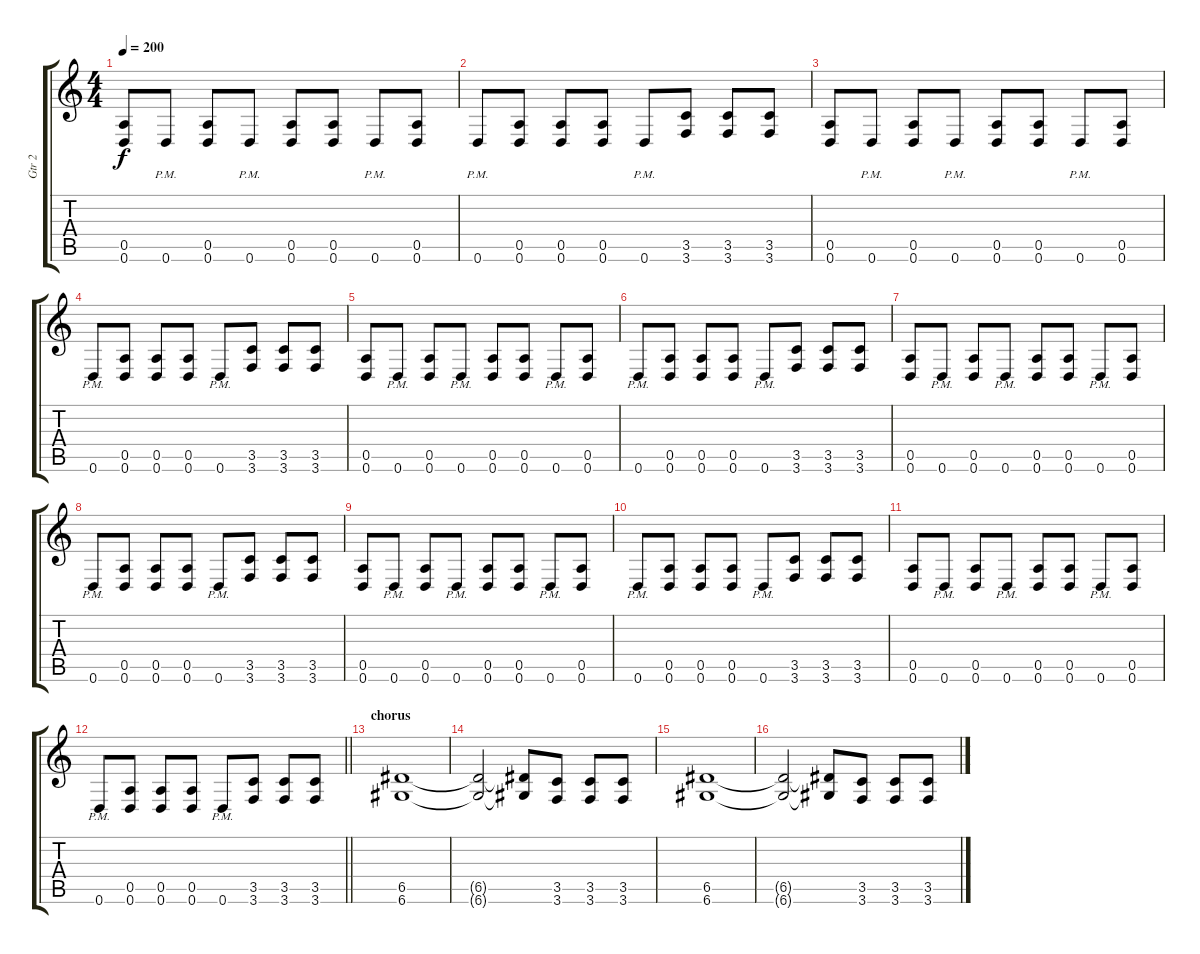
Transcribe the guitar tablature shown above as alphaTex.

\track ("Gtr 2" "Gtr 2") {instrument distortionguitar}
\staff {score tabs}
\tuning (E4 B3 G3 D3 A2 D2) {hide}
\ts (4 4)
\tempo 200
\clef g2
\ks c
(0.5 0.6).8{dy f} 0.6{pm}.8 (0.5 0.6).8 0.6{pm}.8 (0.5 0.6).8 (0.5 0.6).8 0.6{pm}.8 (0.5 0.6).8 |
0.6{pm}.8 (0.5 0.6).8 (0.5 0.6).8 (0.5 0.6).8 0.6{pm}.8 (3.5 3.6).8 (3.5 3.6).8 (3.5 3.6).8 |
(0.5 0.6).8 0.6{pm}.8 (0.5 0.6).8 0.6{pm}.8 (0.5 0.6).8 (0.5 0.6).8 0.6{pm}.8 (0.5 0.6).8 |
0.6{pm}.8 (0.5 0.6).8 (0.5 0.6).8 (0.5 0.6).8 0.6{pm}.8 (3.5 3.6).8 (3.5 3.6).8 (3.5 3.6).8 |
(0.5 0.6).8 0.6{pm}.8 (0.5 0.6).8 0.6{pm}.8 (0.5 0.6).8 (0.5 0.6).8 0.6{pm}.8 (0.5 0.6).8 |
0.6{pm}.8 (0.5 0.6).8 (0.5 0.6).8 (0.5 0.6).8 0.6{pm}.8 (3.5 3.6).8 (3.5 3.6).8 (3.5 3.6).8 |
(0.5 0.6).8 0.6{pm}.8 (0.5 0.6).8 0.6{pm}.8 (0.5 0.6).8 (0.5 0.6).8 0.6{pm}.8 (0.5 0.6).8 |
0.6{pm}.8 (0.5 0.6).8 (0.5 0.6).8 (0.5 0.6).8 0.6{pm}.8 (3.5 3.6).8 (3.5 3.6).8 (3.5 3.6).8 |
(0.5 0.6).8 0.6{pm}.8 (0.5 0.6).8 0.6{pm}.8 (0.5 0.6).8 (0.5 0.6).8 0.6{pm}.8 (0.5 0.6).8 |
0.6{pm}.8 (0.5 0.6).8 (0.5 0.6).8 (0.5 0.6).8 0.6{pm}.8 (3.5 3.6).8 (3.5 3.6).8 (3.5 3.6).8 |
(0.5 0.6).8 0.6{pm}.8 (0.5 0.6).8 0.6{pm}.8 (0.5 0.6).8 (0.5 0.6).8 0.6{pm}.8 (0.5 0.6).8 |
\barLineRight lightlight
0.6{pm}.8 (0.5 0.6).8 (0.5 0.6).8 (0.5 0.6).8 0.6{pm}.8 (3.5 3.6).8 (3.5 3.6).8 (3.5 3.6).8 |
\section ("" "chorus")
(6.5 6.6).1 |
(6.5{t} 6.6{t}).2 (6.5{t} 6.6{t}).8 (3.5 3.6).8 (3.5 3.6).8 (3.5 3.6).8 |
(6.5 6.6).1 |
(6.5{t} 6.6{t}).2 (6.5{t} 6.6{t}).8 (3.5 3.6).8 (3.5 3.6).8 (3.5 3.6).8
